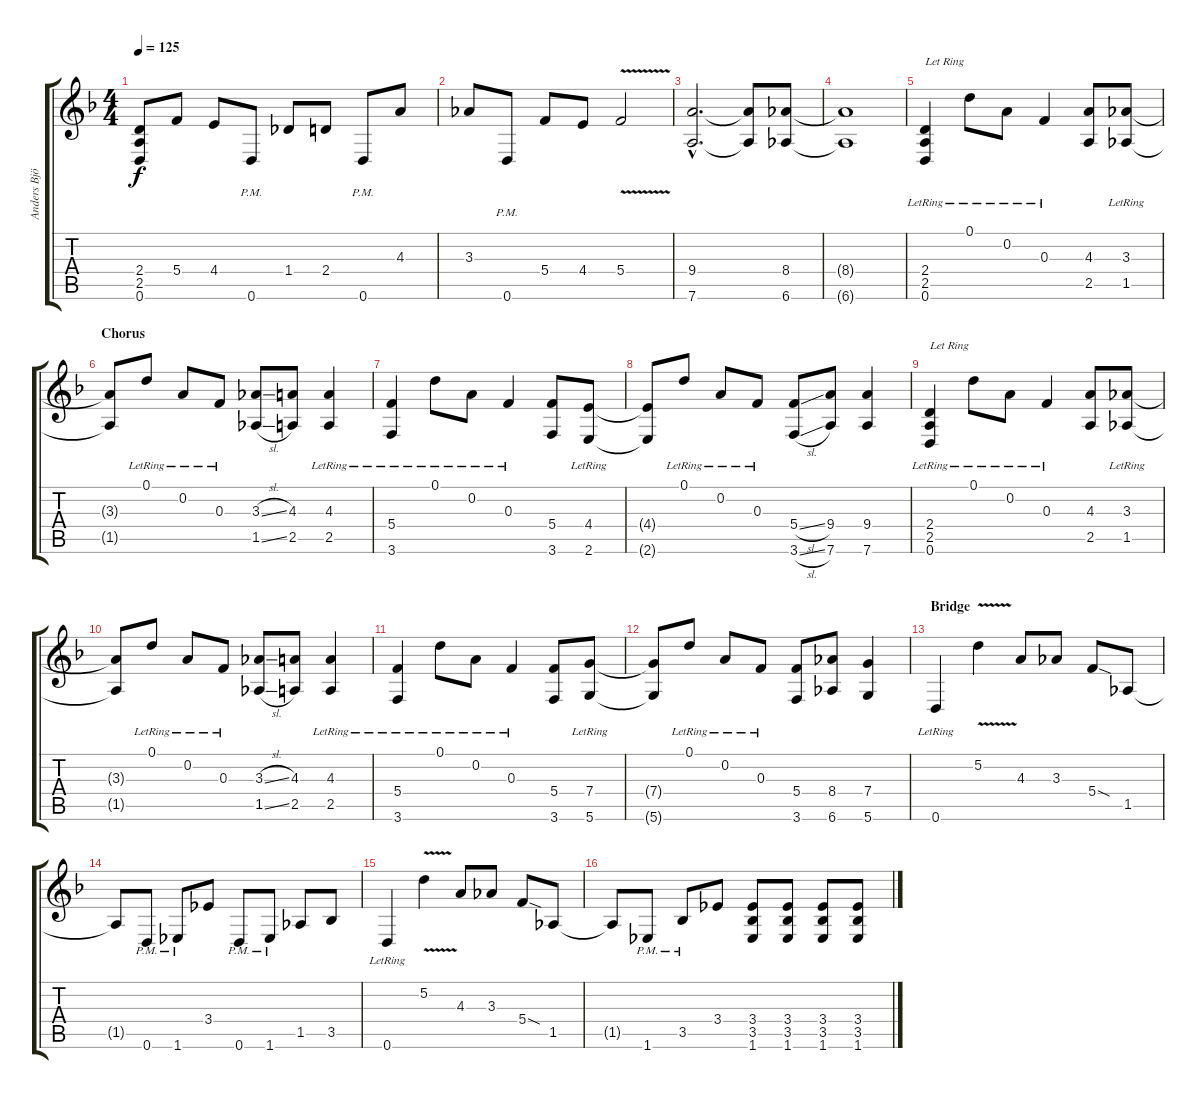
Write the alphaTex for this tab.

\track ("Anders Björler" "Anders Bjö") {instrument distortionguitar}
\staff {score tabs}
\tuning (D4 A3 F3 C3 G2 D2) {hide}
\ts (4 4)
\tempo 125
\clef g2
\ks dminor
(2.4{t} 2.5{t} 0.6{t}).8{dy f} 5.4.8 4.4.8 0.6{pm}.8 1.4.8 2.4.8 0.6{pm}.8 4.3.8 |
3.3.8 0.6{pm}.8 5.4.8 4.4.8 5.4{v}.2 |
(9.4{hac} 7.6{hac}).2{d} (9.4{t} 7.6{t}).8 (8.4 6.6).8 |
(8.4{t} 6.6{t}).1 |
(2.4{lr} 2.5{lr} 0.6{lr}).4{txt "Let Ring"} 0.1{lr}.8 0.2{lr}.8 0.3{lr}.4 (4.3 2.5).8 (3.3{lr} 1.5{lr}).8 |
\section ("" "Chorus")
(3.3{t} 1.5{t}).8 0.1{lr}.8 0.2{lr}.8 0.3{lr}.8 (3.3{sl} 1.5{sl}).8 (4.3 2.5).8 (4.3{lr} 2.5{lr}).4 |
(5.4{lr} 3.6{lr}).4 0.1{lr}.8 0.2{lr}.8 0.3{lr}.4 (5.4 3.6).8 (4.4{lr} 2.6{lr}).8 |
(4.4{t} 2.6{t}).8 0.1{lr}.8 0.2{lr}.8 0.3{lr}.8 (5.4{sl} 3.6{sl}).8 (9.4 7.6).8 (9.4 7.6).4 |
(2.4{lr} 2.5{lr} 0.6{lr}).4{txt "Let Ring"} 0.1{lr}.8 0.2{lr}.8 0.3{lr}.4 (4.3 2.5).8 (3.3{lr} 1.5{lr}).8 |
(3.3{t} 1.5{t}).8 0.1{lr}.8 0.2{lr}.8 0.3{lr}.8 (3.3{sl} 1.5{sl}).8 (4.3 2.5).8 (4.3{lr} 2.5{lr}).4 |
(5.4{lr} 3.6{lr}).4 0.1{lr}.8 0.2{lr}.8 0.3{lr}.4 (5.4 3.6).8 (7.4{lr} 5.6{lr}).8 |
(7.4{t} 5.6{t}).8 0.1{lr}.8 0.2{lr}.8 0.3{lr}.8 (5.4 3.6).8 (8.4 6.6).8 (7.4 5.6).4 |
\section ("" "Bridge")
0.6{lr}.4 5.2{v}.4 4.3.8 3.3.8 5.4{sod}.8 1.5.8 |
1.5{t}.8 0.6{pm}.8 1.6{pm}.8 3.4.8 0.6{pm}.8 1.6{pm}.8 1.5.8 3.5.8 |
0.6{lr}.4 5.2{v}.4 4.3.8 3.3.8 5.4{sod}.8 1.5.8 |
1.5{t}.8 1.6{pm}.8 3.5{pm}.8 3.4.8 (3.4 3.5 1.6).8 (3.4 3.5 1.6).8 (3.4 3.5 1.6).8 (3.4 3.5 1.6).8
